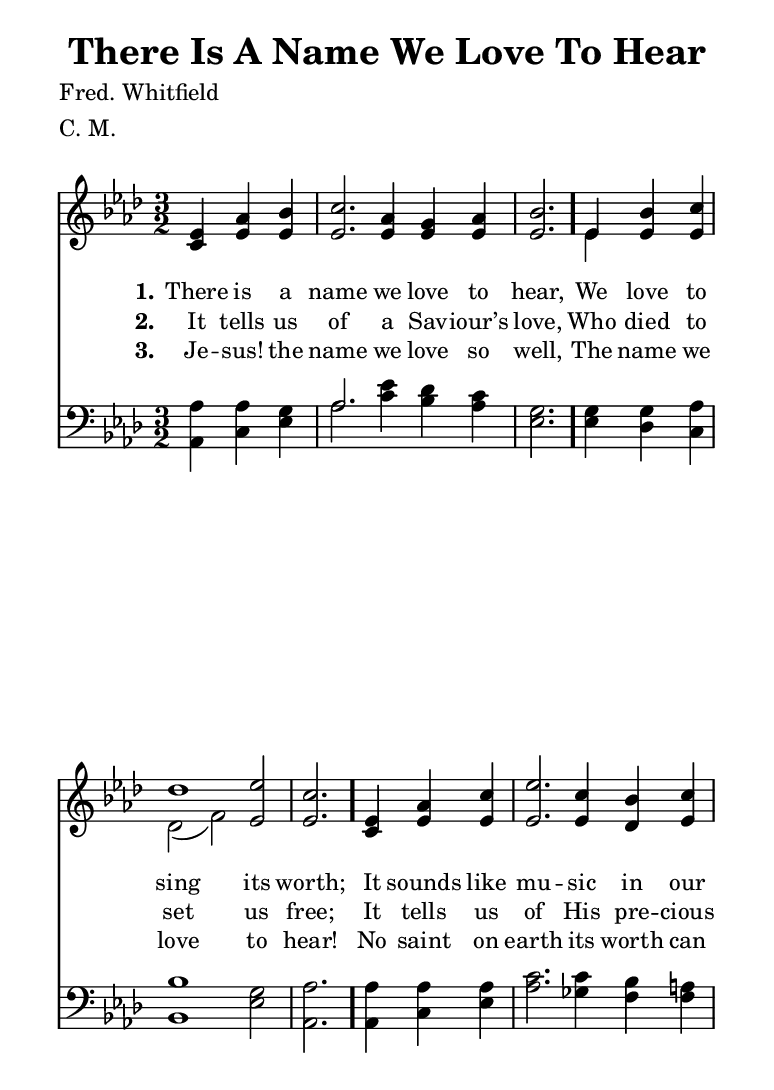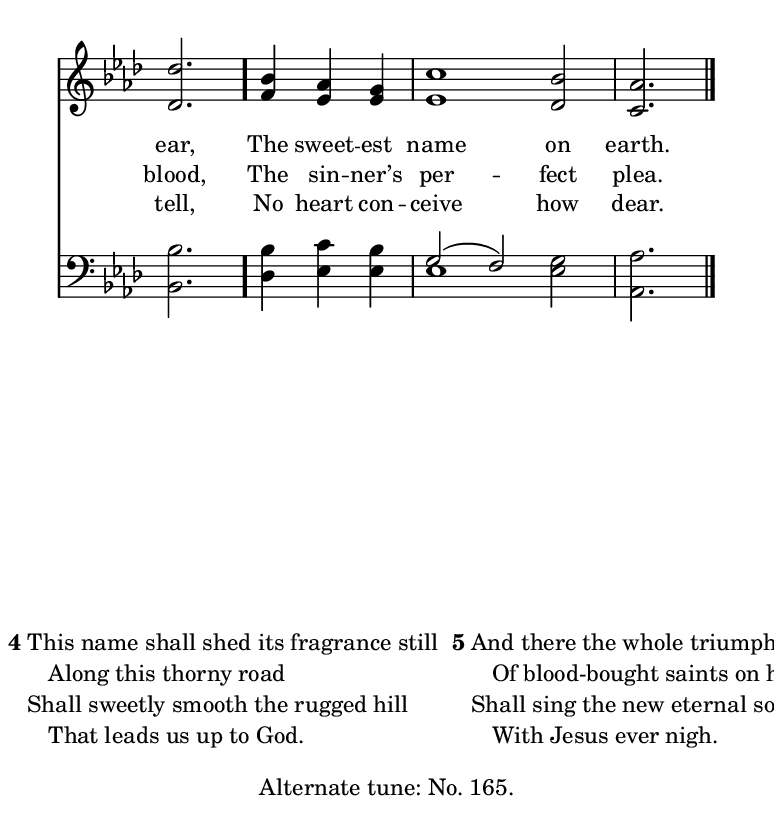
\include "common/global.ily"
\paper {
  \include "common/paper.ily"
  ragged-last-bottom = ##t
  systems-per-page = ##f
}

\header{
  hymnnumber = "198"
  title = "There Is A Name We Love To Hear"
  tunename = "Los Angeles"
  meter = "C. M."
  poet = "Fred. Whitfield"
  composer = ""
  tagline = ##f
}

global = {
  \include "common/overrides.ily"
  \override Staff.TimeSignature.style = #'numbered
  \time 3/2
  \override Score.MetronomeMark.transparent = ##t % hide all fermata changes too
  \tempo 4=120
  \key aes \major
  \partial 2.
  \autoBeamOff
}

notesSoprano = {
\global
\relative c' {

  ees4 aes bes | c2. aes4 g aes | bes2.
  ees,4 bes' c | des1 ees2 | c2.
  ees,4 aes c | ees2. c4 bes c | des2.
  bes4 aes g | c1 bes2 | aes2.

  \bar "|."

}
}

notesAlto = {
\global
\relative e' {

  c4 ees ees | ees2. ees4 ees ees | ees2.
  ees4 ees ees | des2( f) ees | ees2.
  c4 ees ees | ees2. ees4 des ees | des2.
  f4 ees ees | ees1 des2 | c2.

}
}

notesTenor = {
\global
\relative a {

  aes4 aes g | aes2. ees'4 des c | g2.
  g4 g aes | bes1 g2 | aes2.
  aes4 aes aes | c2. c4 bes a | bes2.
  bes4 c bes | g2( f) g2 | aes2.

}
}

notesBass = {
\global
\relative f, {

  aes4 c ees | aes2. c4 bes aes | ees2.
  ees4 des c | bes1 ees2 | aes,2.
  aes4 c ees | aes2. ges4 f f | bes,2.
  des4 ees ees | ees1 ees2 | aes,2.

}
}

wordsA = \lyricmode {
\set stanza = "1."

There is a name we love to hear, \bar "."
We love to sing its worth; \bar "."
It sounds like mu -- sic in our ear, \bar "."
The sweet -- est name on earth. \bar "."

}

wordsB = \lyricmode {
\set stanza = "2."

It tells us of a Sav -- iour’s love,
Who died to set us free;
It tells us of His pre -- cious blood,
The sin -- ner’s per -- fect plea.

}

wordsC = \lyricmode {
\set stanza = "3."

Je -- sus! the name we love so well,
The name we love to hear!
No saint on earth its worth can tell,
No heart con -- ceive how dear.

}

wordsD = \markuplist {

\line { This name shall shed its fragrance still }
\line { { \hspace #2 } Along this thorny road }
\line { Shall sweetly smooth the rugged hill }
\line { { \hspace #2 } That leads us up to God. }

}

wordsE = \markuplist {

\line { And there the whole triumphant throng, }
\line { { \hspace #2 } Of blood-bought saints on high, }
\line { Shall sing the new eternal song }
\line { { \hspace #2 } With Jesus ever nigh. }

}

\score {
  \context ChoirStaff <<
    \context Staff = upper <<
      \set ChoirStaff.systemStartDelimiter = #'SystemStartBar
      \set ChoirStaff.printPartCombineTexts = ##f
      \partcombine #'(2 . 9) \notesSoprano \notesAlto
      \context NullVoice = sopranos { \voiceOne << \notesSoprano >> }
      \context NullVoice = altos { \voiceTwo << \notesAlto >> }
      \context Lyrics = one   \lyricsto sopranos \wordsA
      \context Lyrics = two   \lyricsto sopranos \wordsB
      \context Lyrics = three \lyricsto sopranos \wordsC
    >>
    \context Staff = men <<
      \clef bass
      \set ChoirStaff.printPartCombineTexts = ##f
      \partcombine #'(2 . 9) \notesTenor \notesBass
      \context NullVoice = tenors { \voiceOne << \notesTenor >> }
      \context NullVoice = basses { \voiceTwo << \notesBass >> }
    >>
  >>
  \layout {
    \include "common/layout.ily"
  }
  \midi{
    \include "common/midi.ily"
  }
}

\noPageBreak

\markup { \fill-line {
  \hspace #0.1
  \line{ \bold 4 \column { \wordsD } }
  \hspace #0.1
  \line{ \bold 5 \column { \wordsE } }
  \hspace #0.1
} }

\noPageBreak \markup { \vspace #2 \fill-line { \raise #2 \line { Alternate tune: No. 165. } } }

\version "2.19.49"  % necessary for upgrading to future LilyPond versions.

% vi:set et ts=2 sw=2 ai nocindent syntax=lilypond:
